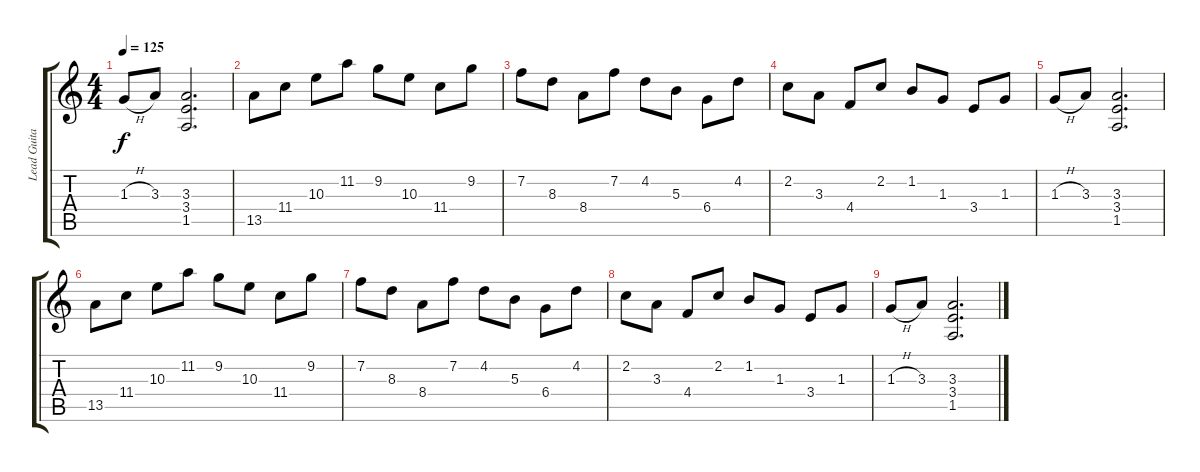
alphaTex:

\track ("Lead Guitar" "Lead Guita") {instrument distortionguitar}
\staff {score tabs}
\tuning (Eb4 Bb3 Gb3 Db3 Ab2 Eb2) {hide}
\ts (4 4)
\tempo 125
\clef g2
\ks c
1.3{h}.8{dy f} 3.3.8 (3.3 3.4 1.5).2{d} |
13.5.8 11.4.8 10.3.8 11.2.8 9.2.8 10.3.8 11.4.8 9.2.8 |
7.2.8 8.3.8 8.4.8 7.2.8 4.2.8 5.3.8 6.4.8 4.2.8 |
2.2.8{volume 8} 3.3.8 4.4.8 2.2.8 1.2.8 1.3.8 3.4.8 1.3.8 |
1.3{h}.8{volume 7} 3.3.8 (3.3 3.4 1.5).2{d} |
13.5.8{volume 6} 11.4.8 10.3.8 11.2.8 9.2.8 10.3.8 11.4.8 9.2.8 |
7.2.8{volume 3} 8.3.8 8.4.8 7.2.8 4.2.8 5.3.8 6.4.8 4.2.8 |
2.2.8{volume 2} 3.3.8 4.4.8 2.2.8 1.2.8 1.3.8 3.4.8 1.3.8 |
1.3{h}.8{volume 1} 3.3.8 (3.3 3.4 1.5).2{d}
